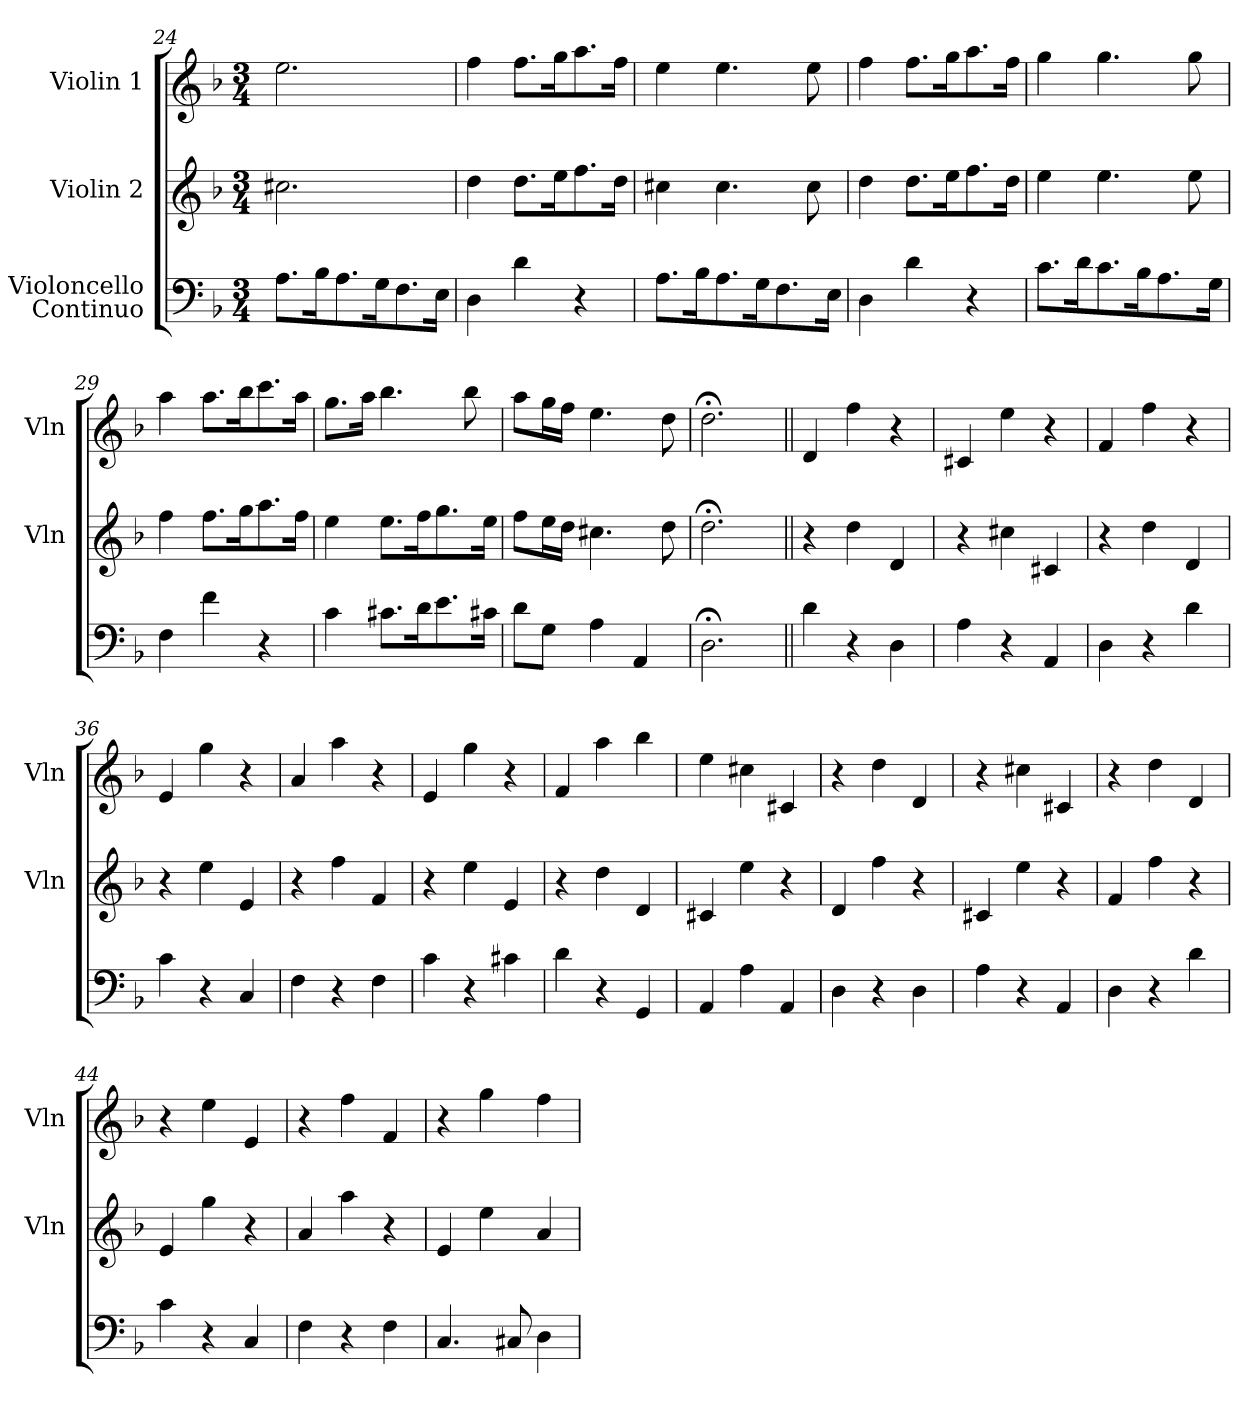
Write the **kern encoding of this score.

**kern	**kern	**kern
*part3	*part2	*part1
*staff3	*staff2	*staff1
*I"Violoncello\nContinuo	*I"Violin 2	*I"Violin 1
*	*I'Vln	*I'Vln
*clefF4	*clefG2	*clefG2
*k[b-]	*k[b-]	*k[b-]
*d:	*d:	*d:
*M3/4	*M3/4	*M3/4
=24	=24	=24
8.A\L	2.cc#X\	2.ee\
16B-\K	.	.
8.A\	.	.
16G\K	.	.
8.F\	.	.
16E\Jk	.	.
=25	=25	=25
4D\	4dd\	4ff\
4d\	8.dd\L	8.ff\L
.	16ee\K	16gg\K
4r	8.ff\	8.aa\
.	16dd\Jk	16ff\Jk
=26	=26	=26
8.A\L	4cc#X\	4ee\
16B-\K	.	.
8.A\	4.cc#\	4.ee\
16G\K	.	.
8.F\	.	.
.	8cc#\	8ee\
16E\Jk	.	.
=27	=27	=27
4D\	4dd\	4ff\
4d\	8.dd\L	8.ff\L
.	16ee\K	16gg\K
4r	8.ff\	8.aa\
.	16dd\Jk	16ff\Jk
=28	=28	=28
8.c\L	4ee\	4gg\
16d\K	.	.
8.c\	4.ee\	4.gg\
16B-\K	.	.
8.A\	.	.
.	8ee\	8gg\
16G\Jk	.	.
=29	=29	=29
4F\	4ff\	4aa\
4f\	8.ff\L	8.aa\L
.	16gg\K	16bb-\K
4r	8.aa\	8.ccc\
.	16ff\Jk	16aa\Jk
=30	=30	=30
4c\	4ee\	8.gg\L
.	.	16aa\Jk
8.c#X\L	8.ee\L	4.bb-\
16d\K	16ff\K	.
8.e\	8.gg\	.
.	.	8bb-\
16c#X\Jk	16ee\Jk	.
=31	=31	=31
8d\L	8ff\L	8aa\L
8G\J	16ee\L	16gg\L
.	16dd\JJ	16ff\JJ
4A\	4.cc#X\	4.ee\
4AA/	.	.
.	8dd\	8dd\
=32	=32	=32
2.D;<\	2.dd;<\	2.dd;<\
=33||	=33||	=33||
*	*	*MM150
4d\	4r	4d/
4r	4dd\	4ff\
4D\	4d/	4r
=34	=34	=34
4A\	4r	4c#X/
4r	4cc#X\	4ee\
4AA/	4c#X/	4r
=35	=35	=35
4D\	4r	4f/
4r	4dd\	4ff\
4d\	4d/	4r
=36	=36	=36
4c\	4r	4e/
4r	4ee\	4gg\
4C/	4e/	4r
=37	=37	=37
4F\	4r	4a/
4r	4ff\	4aa\
4F\	4f/	4r
=38	=38	=38
4c\	4r	4e/
4r	4ee\	4gg\
4c#X\	4e/	4r
=39	=39	=39
4d\	4r	4f/
4r	4dd\	4aa\
4GG/	4d/	4bb-\
=40	=40	=40
4AA/	4c#X/	4ee\
4A\	4ee\	4cc#X\
4AA/	4r	4c#X/
=41	=41	=41
4D\	4d/	4r
4r	4ff\	4dd\
4D\	4r	4d/
=42	=42	=42
4A\	4c#X/	4r
4r	4ee\	4cc#X\
4AA/	4r	4c#X/
=43	=43	=43
4D\	4f/	4r
4r	4ff\	4dd\
4d\	4r	4d/
=44	=44	=44
4c\	4e/	4r
4r	4gg\	4ee\
4C/	4r	4e/
=45	=45	=45
4F\	4a/	4r
4r	4aa\	4ff\
4F\	4r	4f/
=46	=46	=46
4.C/	4e/	4r
.	4ee\	4gg\
8C#X/	.	.
4D\	4a/	4ff\
=	=	=
*-	*-	*-
